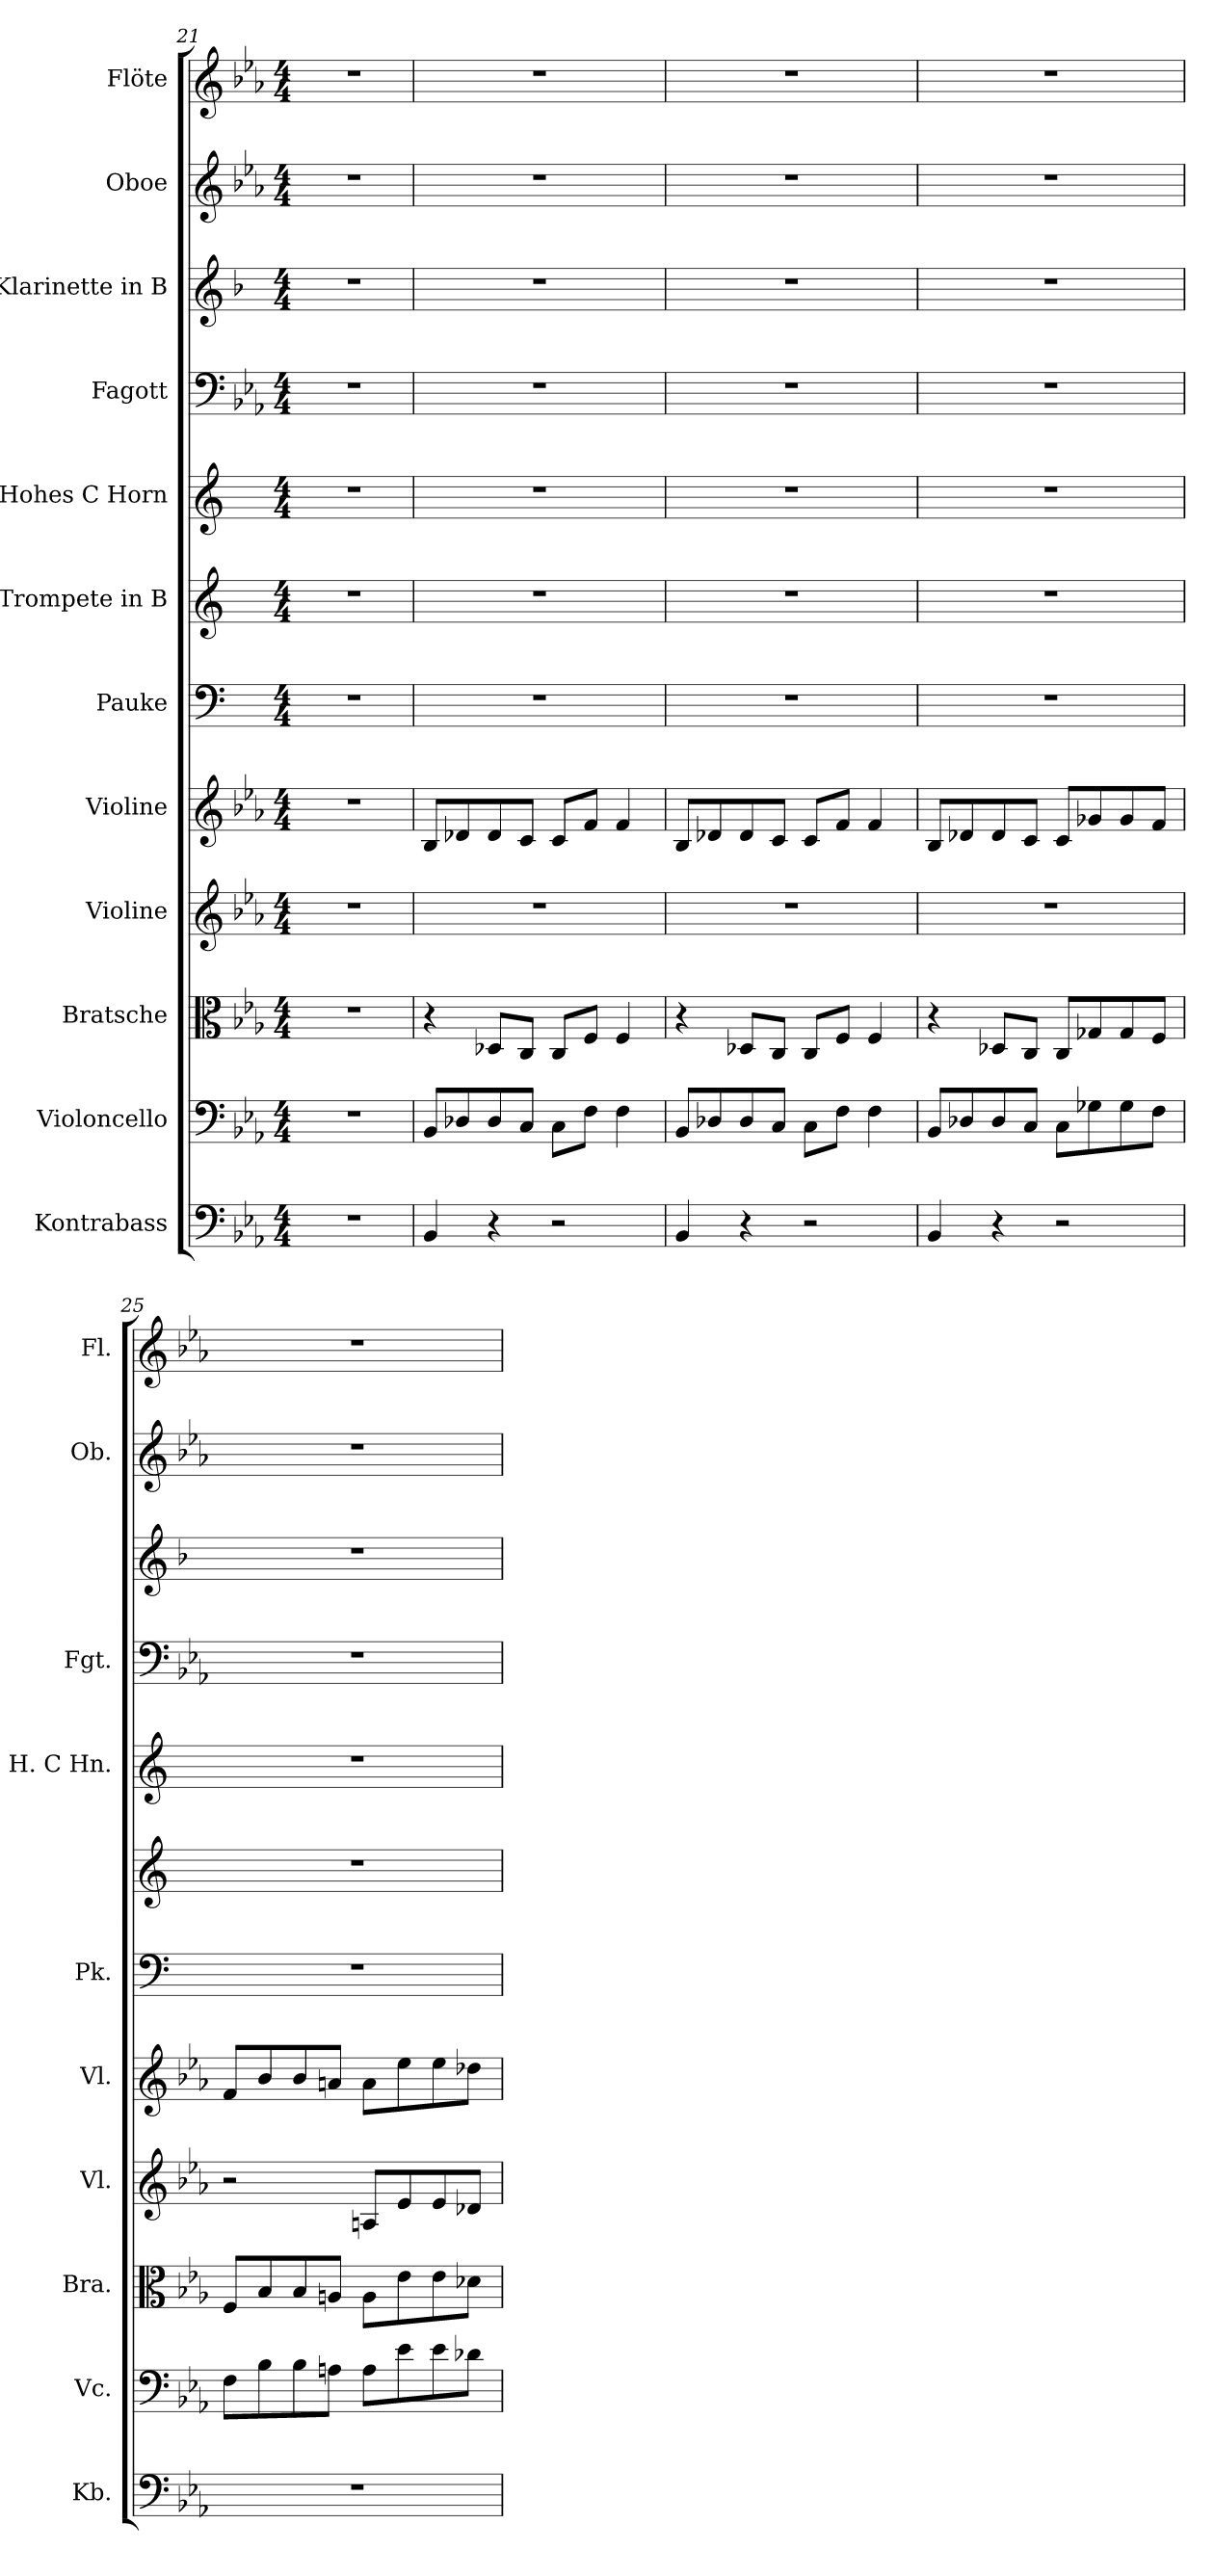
**kern	**kern	**kern	**kern	**kern	**kern	**kern	**kern	**kern	**kern	**kern	**kern
*part12	*part11	*part10	*part9	*part8	*part7	*part6	*part5	*part4	*part3	*part2	*part1
*staff12	*staff11	*staff10	*staff9	*staff8	*staff7	*staff6	*staff5	*staff4	*staff3	*staff2	*staff1
*I"Kontrabass	*I"Violoncello	*I"Bratsche	*I"Violine	*I"Violine	*I"Pauke	*I"Trompete in B	*I"Hohes C Horn	*I"Fagott	*I"Klarinette in B	*I"Oboe	*I"Flöte
*I'Kb.	*I'Vc.	*I'Bra.	*I'Vl.	*I'Vl.	*I'Pk.	*	*I'H. C Hn.	*I'Fgt.	*	*I'Ob.	*I'Fl.
*clefF4	*clefF4	*clefC3	*clefG2	*clefG2	*clefF4	*clefG2	*clefG2	*clefF4	*clefG2	*clefG2	*clefG2
*ITrd7c12	*	*	*	*	*	*ITrd1c2	*ITrd7c12	*	*ITrd1c2	*	*
*k[b-e-a-]	*k[b-e-a-]	*k[b-e-a-]	*k[b-e-a-]	*k[b-e-a-]	*k[]	*k[b-e-]	*k[]	*k[b-e-a-]	*k[b-e-a-]	*k[b-e-a-]	*k[b-e-a-]
*M4/4	*M4/4	*M4/4	*M4/4	*M4/4	*M4/4	*M4/4	*M4/4	*M4/4	*M4/4	*M4/4	*M4/4
=21	=21	=21	=21	=21	=21	=21	=21	=21	=21	=21	=21
1r	1r	1r	1r	1r	1r	1r	1r	1r	1r	1r	1r
=22	=22	=22	=22	=22	=22	=22	=22	=22	=22	=22	=22
4BBB-/	8BB-/L	4r	1r	8B-/L	1r	1r	1r	1r	1r	1r	1r
.	8D-X/	.	.	8d-X/	.	.	.	.	.	.	.
4r	8D-/	8D-X/L	.	8d-/	.	.	.	.	.	.	.
.	8C/J	8C/J	.	8c/J	.	.	.	.	.	.	.
2r	8C\L	8C/L	.	8c/L	.	.	.	.	.	.	.
.	8F\J	8F/J	.	8f/J	.	.	.	.	.	.	.
.	4F\	4F/	.	4f/	.	.	.	.	.	.	.
=23	=23	=23	=23	=23	=23	=23	=23	=23	=23	=23	=23
4BBB-/	8BB-/L	4r	1r	8B-/L	1r	1r	1r	1r	1r	1r	1r
.	8D-X/	.	.	8d-X/	.	.	.	.	.	.	.
4r	8D-/	8D-X/L	.	8d-/	.	.	.	.	.	.	.
.	8C/J	8C/J	.	8c/J	.	.	.	.	.	.	.
2r	8C\L	8C/L	.	8c/L	.	.	.	.	.	.	.
.	8F\J	8F/J	.	8f/J	.	.	.	.	.	.	.
.	4F\	4F/	.	4f/	.	.	.	.	.	.	.
=24	=24	=24	=24	=24	=24	=24	=24	=24	=24	=24	=24
4BBB-/	8BB-/L	4r	1r	8B-/L	1r	1r	1r	1r	1r	1r	1r
.	8D-X/	.	.	8d-X/	.	.	.	.	.	.	.
4r	8D-/	8D-X/L	.	8d-/	.	.	.	.	.	.	.
.	8C/J	8C/J	.	8c/J	.	.	.	.	.	.	.
2r	8C\L	8C/L	.	8c/L	.	.	.	.	.	.	.
.	8G-X\	8G-X/	.	8g-X/	.	.	.	.	.	.	.
.	8G-\	8G-/	.	8g-/	.	.	.	.	.	.	.
.	8F\J	8F/J	.	8f/J	.	.	.	.	.	.	.
!!LO:PB:g=z
=25	=25	=25	=25	=25	=25	=25	=25	=25	=25	=25	=25
1r	8F\L	8F/L	2r	8f/L	1r	1r	1r	1r	1r	1r	1r
.	8B-\	8B-/	.	8b-/	.	.	.	.	.	.	.
.	8B-\	8B-/	.	8b-/	.	.	.	.	.	.	.
.	8An\J	8An/J	.	8an/J	.	.	.	.	.	.	.
.	8A\L	8A\L	8An/L	8a\L	.	.	.	.	.	.	.
.	8e-\	8e-\	8e-/	8ee-\	.	.	.	.	.	.	.
.	8e-\	8e-\	8e-/	8ee-\	.	.	.	.	.	.	.
.	8d-X\J	8d-X\J	8d-X/J	8dd-X\J	.	.	.	.	.	.	.
=	=	=	=	=	=	=	=	=	=	=	=
*-	*-	*-	*-	*-	*-	*-	*-	*-	*-	*-	*-
